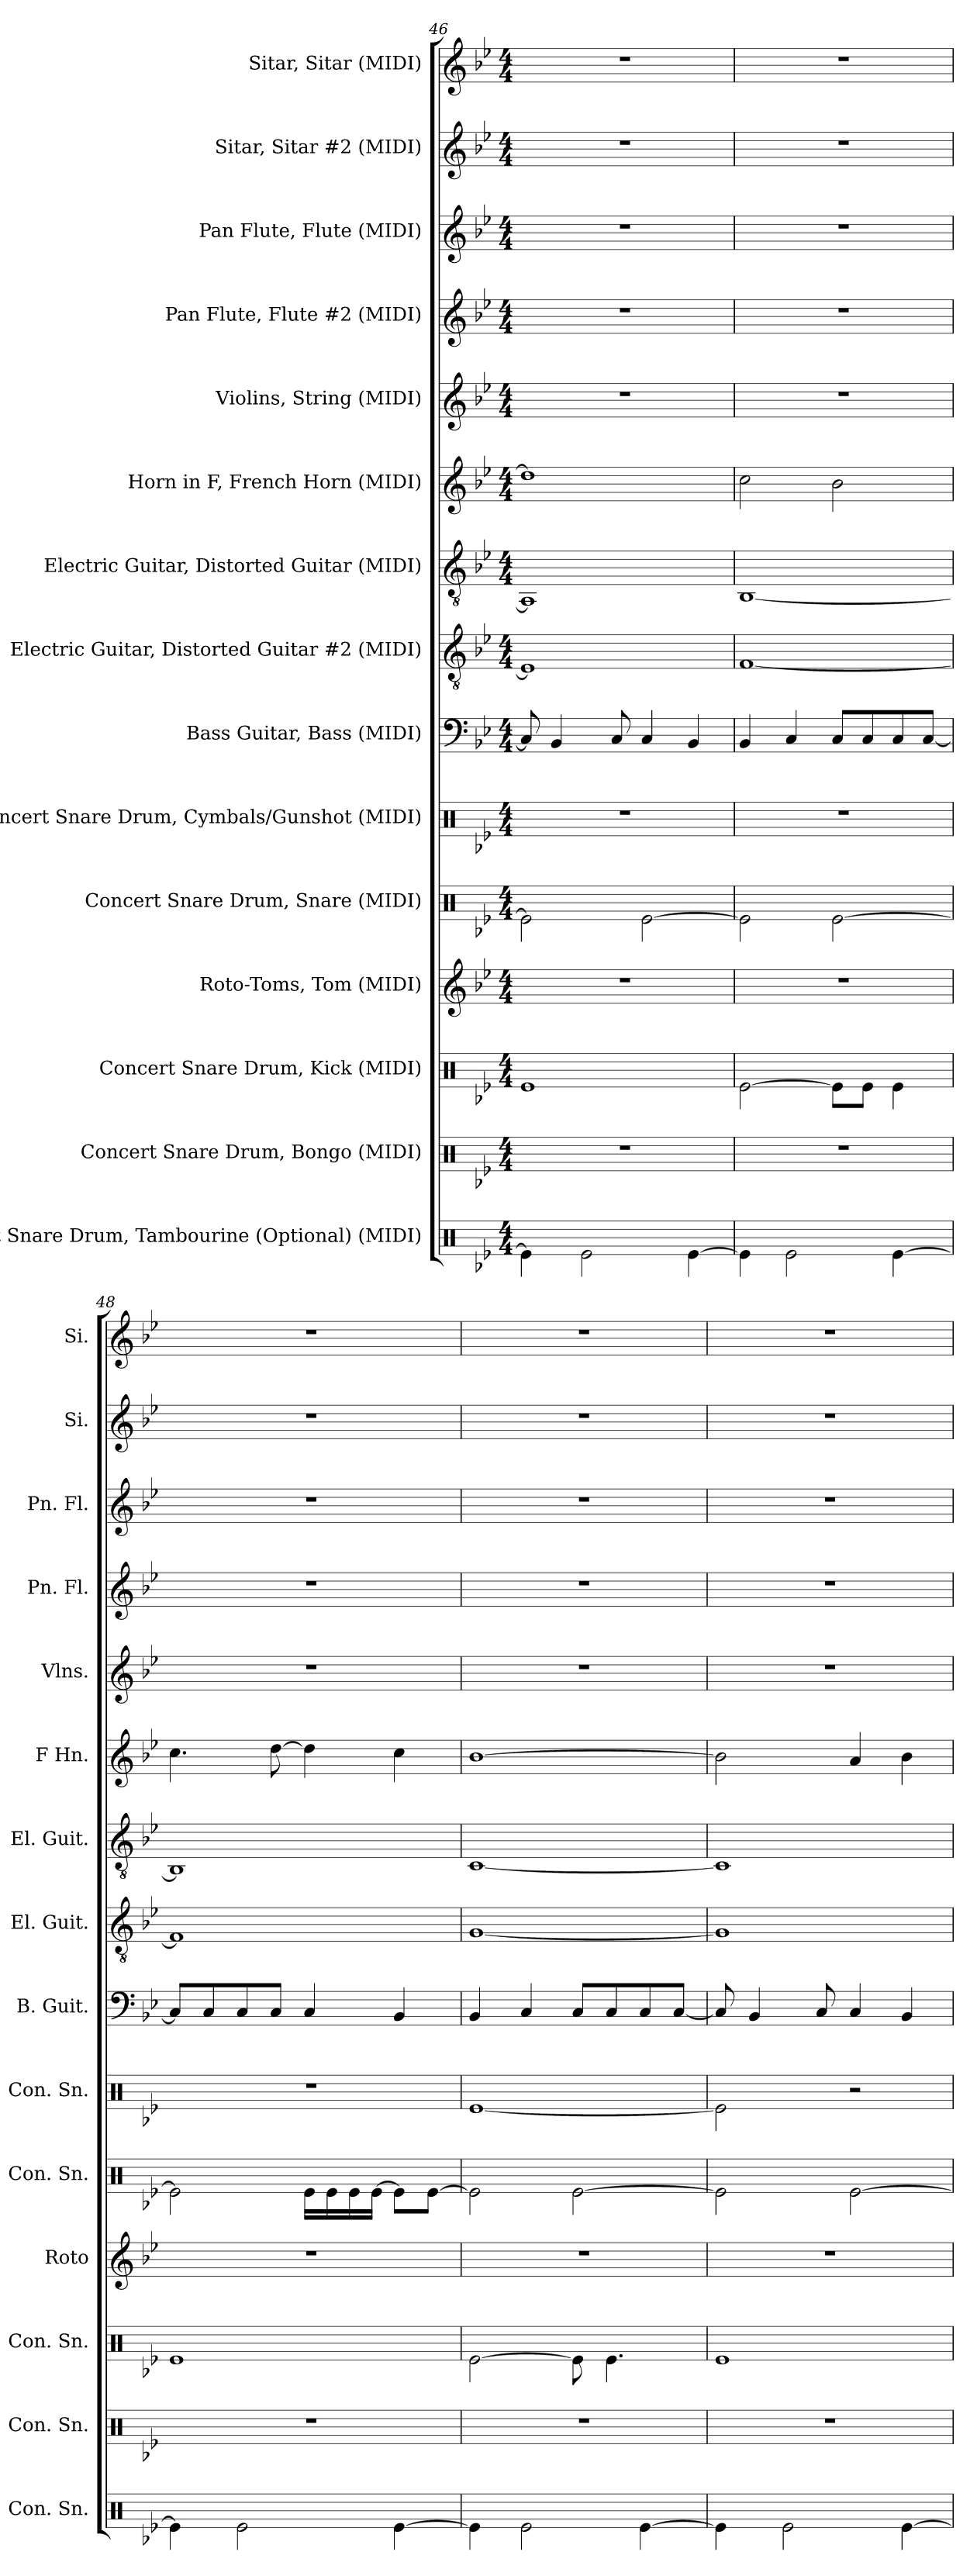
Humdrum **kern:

**kern	**kern	**kern	**kern	**kern	**kern	**kern	**kern	**kern	**kern	**kern	**kern	**kern	**kern	**kern
*part15	*part14	*part13	*part12	*part11	*part10	*part9	*part8	*part7	*part6	*part5	*part4	*part3	*part2	*part1
*staff15	*staff14	*staff13	*staff12	*staff11	*staff10	*staff9	*staff8	*staff7	*staff6	*staff5	*staff4	*staff3	*staff2	*staff1
*I"Concert Snare Drum, Tambourine (Optional) (MIDI)	*I"Concert Snare Drum, Bongo (MIDI)	*I"Concert Snare Drum, Kick (MIDI)	*I"Roto-Toms, Tom (MIDI)	*I"Concert Snare Drum, Snare (MIDI)	*I"Concert Snare Drum, Cymbals/Gunshot (MIDI)	*I"Bass Guitar, Bass (MIDI)	*I"Electric Guitar, Distorted Guitar #2 (MIDI)	*I"Electric Guitar, Distorted Guitar (MIDI)	*I"Horn in F, French Horn (MIDI)	*I"Violins, String (MIDI)	*I"Pan Flute, Flute #2 (MIDI)	*I"Pan Flute, Flute (MIDI)	*I"Sitar, Sitar #2 (MIDI)	*I"Sitar, Sitar (MIDI)
*I'Con. Sn.	*I'Con. Sn.	*I'Con. Sn.	*I'Roto	*I'Con. Sn.	*I'Con. Sn.	*I'B. Guit.	*I'El. Guit.	*I'El. Guit.	*I'F Hn.	*I'Vlns.	*I'Pn. Fl.	*I'Pn. Fl.	*I'Si.	*I'Si.
*clefX	*clefX	*clefX	*clefG2	*clefX	*clefX	*clefF4	*clefGv2	*clefGv2	*clefG2	*clefG2	*clefG2	*clefG2	*clefG2	*clefG2
*	*	*	*	*	*	*ITrd7c12	*	*	*ITrd4c7	*	*	*	*	*
*k[b-e-]	*k[b-e-]	*k[b-e-]	*k[b-e-]	*k[b-e-]	*k[b-e-]	*k[b-e-]	*k[b-e-]	*k[b-e-]	*k[b-e-a-]	*k[b-e-]	*k[b-e-]	*k[b-e-]	*k[b-e-]	*k[b-e-]
*M4/4	*M4/4	*M4/4	*M4/4	*M4/4	*M4/4	*M4/4	*M4/4	*M4/4	*M4/4	*M4/4	*M4/4	*M4/4	*M4/4	*M4/4
=46	=46	=46	=46	=46	=46	=46	=46	=46	=46	=46	=46	=46	=46	=46
4Re\]	1r	1Re	1r	2Re\]	1r	8CC/]	1E-]	1AA-]	1g]	1r	1r	1r	1r	1r
.	.	.	.	.	.	4BBB-/	.	.	.	.	.	.	.	.
2Re\	.	.	.	.	.	.	.	.	.	.	.	.	.	.
.	.	.	.	.	.	8CC/	.	.	.	.	.	.	.	.
.	.	.	.	[2Re\	.	4CC/	.	.	.	.	.	.	.	.
[4Re\	.	.	.	.	.	4BBB-/	.	.	.	.	.	.	.	.
!!LO:PB:g=z
=47	=47	=47	=47	=47	=47	=47	=47	=47	=47	=47	=47	=47	=47	=47
4Re\]	1r	[2Re\	1r	2Re\]	1r	4BBB-/	[1F	[1BB-	2f\	1r	1r	1r	1r	1r
2Re\	.	.	.	.	.	4CC/	.	.	.	.	.	.	.	.
.	.	8Re\L]	.	[2Re\	.	8CC/L	.	.	2e-\	.	.	.	.	.
.	.	8Re\J	.	.	.	8CC/	.	.	.	.	.	.	.	.
[4Re\	.	4Re\	.	.	.	8CC/	.	.	.	.	.	.	.	.
.	.	.	.	.	.	[8CC/J	.	.	.	.	.	.	.	.
=48	=48	=48	=48	=48	=48	=48	=48	=48	=48	=48	=48	=48	=48	=48
4Re\]	1r	1Re	1r	2Re\]	1r	8CC/L]	1F]	1BB-]	4.f\	1r	1r	1r	1r	1r
.	.	.	.	.	.	8CC/	.	.	.	.	.	.	.	.
2Re\	.	.	.	.	.	8CC/	.	.	.	.	.	.	.	.
.	.	.	.	.	.	8CC/J	.	.	[8g\	.	.	.	.	.
.	.	.	.	16Re\LL	.	4CC/	.	.	4g\]	.	.	.	.	.
.	.	.	.	16Re\	.	.	.	.	.	.	.	.	.	.
.	.	.	.	16Re\	.	.	.	.	.	.	.	.	.	.
.	.	.	.	[16Re\JJ	.	.	.	.	.	.	.	.	.	.
[4Re\	.	.	.	8Re\L]	.	4BBB-/	.	.	4f\	.	.	.	.	.
.	.	.	.	[8Re\J	.	.	.	.	.	.	.	.	.	.
=49	=49	=49	=49	=49	=49	=49	=49	=49	=49	=49	=49	=49	=49	=49
4Re\]	1r	[2Re\	1r	2Re\]	[1Re	4BBB-/	[1G	[1C	[1e-	1r	1r	1r	1r	1r
2Re\	.	.	.	.	.	4CC/	.	.	.	.	.	.	.	.
.	.	8Re\]	.	[2Re\	.	8CC/L	.	.	.	.	.	.	.	.
.	.	4.Re\	.	.	.	8CC/	.	.	.	.	.	.	.	.
[4Re\	.	.	.	.	.	8CC/	.	.	.	.	.	.	.	.
.	.	.	.	.	.	[8CC/J	.	.	.	.	.	.	.	.
=50	=50	=50	=50	=50	=50	=50	=50	=50	=50	=50	=50	=50	=50	=50
4Re\]	1r	1Re	1r	2Re\]	2Re\]	8CC/]	1G]	1C]	2e-\]	1r	1r	1r	1r	1r
.	.	.	.	.	.	4BBB-/	.	.	.	.	.	.	.	.
2Re\	.	.	.	.	.	.	.	.	.	.	.	.	.	.
.	.	.	.	.	.	8CC/	.	.	.	.	.	.	.	.
.	.	.	.	[2Re\	2r	4CC/	.	.	4d/	.	.	.	.	.
[4Re\	.	.	.	.	.	4BBB-/	.	.	4e-\	.	.	.	.	.
=	=	=	=	=	=	=	=	=	=	=	=	=	=	=
*-	*-	*-	*-	*-	*-	*-	*-	*-	*-	*-	*-	*-	*-	*-
